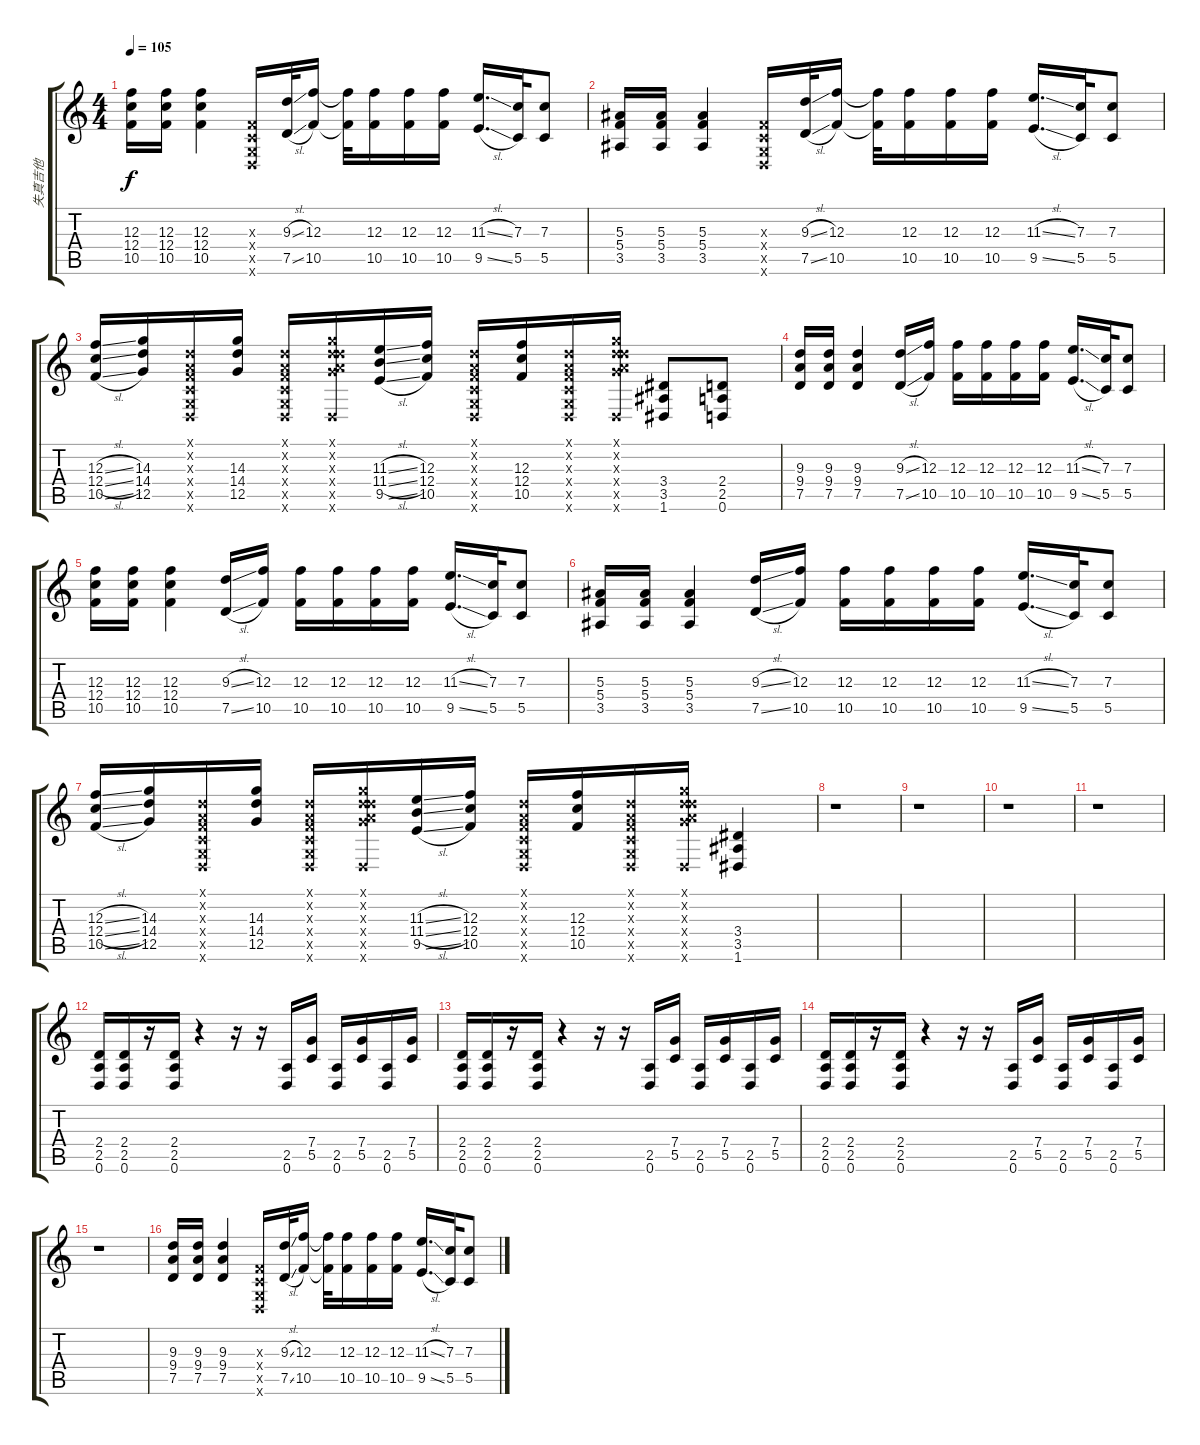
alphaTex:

\track ("失真吉他" "失真吉他") {instrument overdrivenguitar}
\staff {score tabs}
\tuning (D4 A3 F3 C3 G2 D2) {hide}
\ts (4 4)
\tempo 105
\clef g2
\ks c
(12.3 12.4 10.5).16{dy f} (12.3 12.4 10.5).16 (12.3 12.4 10.5).4 (0.3{x} 0.4{x} 0.5{x} 0.6{x}).16 (9.3{sl} 7.5{sl}).32 (12.3 10.5).16 (12.3{t} 10.5{t}).32 (12.3 10.5).16 (12.3 10.5).16 (12.3 10.5).16 (11.3{sl} 9.5{sl}).16{d} (7.3 5.5).32 (7.3 5.5).8 |
(5.3 5.4 3.5).16 (5.3 5.4 3.5).16 (5.3 5.4 3.5).4 (0.3{x} 0.4{x} 0.5{x} 0.6{x}).16 (9.3{sl} 7.5{sl}).32 (12.3 10.5).16 (12.3{t} 10.5{t}).32 (12.3 10.5).16 (12.3 10.5).16 (12.3 10.5).16 (11.3{sl} 9.5{sl}).16{d} (7.3 5.5).32 (7.3 5.5).8 |
(12.3{sl} 12.4{sl} 10.5{sl}).16 (14.3 14.4 12.5).16 (0.1{x} 0.2{x} 0.3{x} 0.4{x} 0.5{x} 0.6{x}).16 (14.3 14.4 12.5).16 (0.1{x} 0.2{x} 0.3{x} 0.4{x} 0.5{x} 0.6{x}).16 (0.1{x} 0.2{x} 14.3{x} 14.4{x} 12.5{x} 0.6{x}).16 (11.3{sl} 11.4{sl} 9.5{sl}).16 (12.3 12.4 10.5).16 (0.1{x} 0.2{x} 0.3{x} 0.4{x} 0.5{x} 0.6{x}).16 (12.3 12.4 10.5).16 (0.1{x} 0.2{x} 0.3{x} 0.4{x} 0.5{x} 0.6{x}).16 (0.1{x} 0.2{x} 14.3{x} 14.4{x} 12.5{x} 0.6{x}).16 (3.4 3.5 1.6).8 (2.4 2.5 0.6).8 |
(9.3 9.4 7.5).16 (9.3 9.4 7.5).16 (9.3 9.4 7.5).4 (9.3{sl} 7.5{sl}).16 (12.3 10.5).16 (12.3 10.5).16 (12.3 10.5).16 (12.3 10.5).16 (12.3 10.5).16 (11.3{sl} 9.5{sl}).16{d} (7.3 5.5).32 (7.3 5.5).8 |
(12.3 12.4 10.5).16 (12.3 12.4 10.5).16 (12.3 12.4 10.5).4 (9.3{sl} 7.5{sl}).16 (12.3 10.5).16 (12.3 10.5).16 (12.3 10.5).16 (12.3 10.5).16 (12.3 10.5).16 (11.3{sl} 9.5{sl}).16{d} (7.3 5.5).32 (7.3 5.5).8 |
(5.3 5.4 3.5).16 (5.3 5.4 3.5).16 (5.3 5.4 3.5).4 (9.3{sl} 7.5{sl}).16 (12.3 10.5).16 (12.3 10.5).16 (12.3 10.5).16 (12.3 10.5).16 (12.3 10.5).16 (11.3{sl} 9.5{sl}).16{d} (7.3 5.5).32 (7.3 5.5).8 |
(12.3{sl} 12.4{sl} 10.5{sl}).16 (14.3 14.4 12.5).16 (0.1{x} 0.2{x} 0.3{x} 0.4{x} 0.5{x} 0.6{x}).16 (14.3 14.4 12.5).16 (0.1{x} 0.2{x} 0.3{x} 0.4{x} 0.5{x} 0.6{x}).16 (0.1{x} 0.2{x} 14.3{x} 14.4{x} 12.5{x} 0.6{x}).16 (11.3{sl} 11.4{sl} 9.5{sl}).16 (12.3 12.4 10.5).16 (0.1{x} 0.2{x} 0.3{x} 0.4{x} 0.5{x} 0.6{x}).16 (12.3 12.4 10.5).16 (0.1{x} 0.2{x} 0.3{x} 0.4{x} 0.5{x} 0.6{x}).16 (0.1{x} 0.2{x} 14.3{x} 14.4{x} 12.5{x} 0.6{x}).16 (3.4 3.5 1.6).4 |
r.1 |
r.1 |
r.1 |
r.1 |
(2.4 2.5 0.6).16 (2.4 2.5 0.6).16 r.16 (2.4 2.5 0.6).16 r.4 r.16 r.16 (2.5 0.6).16 (7.4 5.5).16 (2.5 0.6).16 (7.4 5.5).16 (2.5 0.6).16 (7.4 5.5).16 |
(2.4 2.5 0.6).16 (2.4 2.5 0.6).16 r.16 (2.4 2.5 0.6).16 r.4 r.16 r.16 (2.5 0.6).16 (7.4 5.5).16 (2.5 0.6).16 (7.4 5.5).16 (2.5 0.6).16 (7.4 5.5).16 |
(2.4 2.5 0.6).16 (2.4 2.5 0.6).16 r.16 (2.4 2.5 0.6).16 r.4 r.16 r.16 (2.5 0.6).16 (7.4 5.5).16 (2.5 0.6).16 (7.4 5.5).16 (2.5 0.6).16 (7.4 5.5).16 |
r.1 |
(9.3 9.4 7.5).16 (9.3 9.4 7.5).16 (9.3 9.4 7.5).4 (0.3{x} 0.4{x} 0.5{x} 0.6{x}).16 (9.3{sl} 7.5{sl}).32 (12.3 10.5).16 (12.3{t} 10.5{t}).32 (12.3 10.5).16 (12.3 10.5).16 (12.3 10.5).16 (11.3{sl} 9.5{sl}).16{d} (7.3 5.5).32 (7.3 5.5).8
